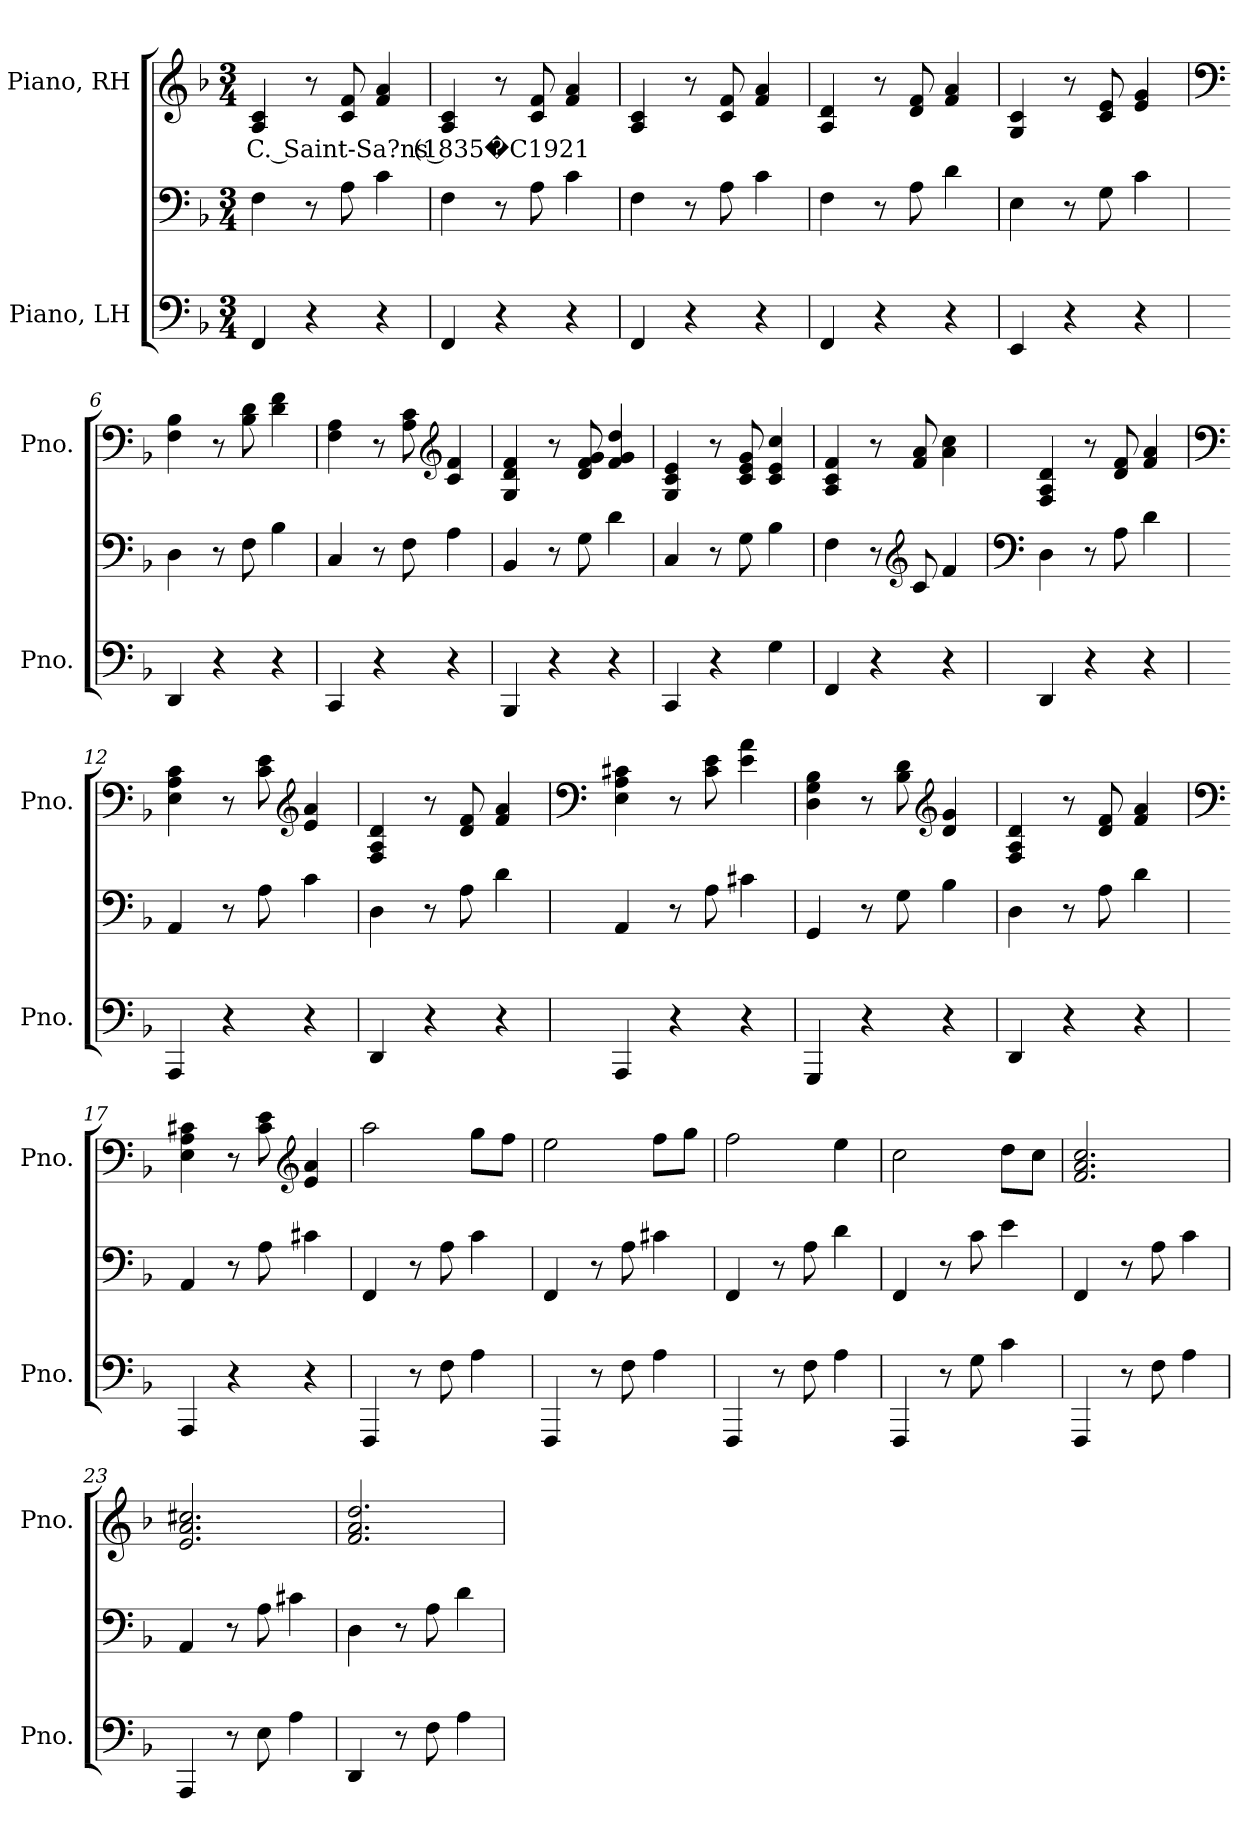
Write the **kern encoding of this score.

**kern	**kern	**kern	**text
*part2	*part2	*part1	*part1
*staff3	*staff2	*staff1	*staff1
*I"Piano, LH	*	*I"Piano, RH	*
*I'Pno.	*	*I'Pno.	*
*clefF4	*clefF4	*clefG2	*
*k[b-]	*k[b-]	*k[b-]	*
*M3/4	*M3/4	*M3/4	*
*MM60	*MM60	*MM60	*
=1	=1	=1	=1
!	!	!	!LO:LY:b
4FF/	4F\	4A/ 4c/	C. Saint-Sa?ns (1835�C1921
4r	8r	8r	.
.	8A\	8c/ 8f/	.
4r	4c\	4f/ 4a/	.
=2	=2	=2	=2
4FF/	4F\	4A/ 4c/	.
4r	8r	8r	.
.	8A\	8c/ 8f/	.
4r	4c\	4f/ 4a/	.
=3	=3	=3	=3
4FF/	4F\	4A/ 4c/	.
4r	8r	8r	.
.	8A\	8c/ 8f/	.
4r	4c\	4f/ 4a/	.
=4	=4	=4	=4
4FF/	4F\	4A/ 4d/	.
4r	8r	8r	.
.	8A\	8d/ 8f/	.
4r	4d\	4f/ 4a/	.
!!LO:LB:g=z
=5	=5	=5	=5
4EE/	4E\	4G/ 4c/	.
4r	8r	8r	.
.	8G\	8c/ 8e/	.
4r	4c\	4e/ 4g/	.
=6	=6	=6	=6
*	*	*clefF4	*
4DD/	4D\	4F\ 4B-\	.
4r	8r	8r	.
.	8F\	8B-\ 8d\	.
4r	4B-\	4d\ 4f\	.
=7	=7	=7	=7
4CC/	4C/	4F\ 4A\	.
4r	8r	8r	.
.	8F\	8A\ 8c\	.
*	*	*clefG2	*
4r	4A\	4c/ 4f/	.
=8	=8	=8	=8
4BBB-/	4BB-/	4G/ 4d/ 4f/	.
4r	8r	8r	.
.	8G\	8d/ 8f/ 8g/	.
4r	4d\	4f/ 4g/ 4dd/	.
=9	=9	=9	=9
4CC/	4C/	4G/ 4c/ 4e/	.
4r	8r	8r	.
.	8G\	8c/ 8e/ 8g/	.
4G\	4B-\	4c/ 4e/ 4cc/	.
=10	=10	=10	=10
4FF/	4F\	4A/ 4c/ 4f/	.
4r	8r	8r	.
*	*clefG2	*	*
.	8c/	8f/ 8a/	.
4r	4f/	4a\ 4cc\	.
!!LO:LB:g=z
=11	=11	=11	=11
*	*clefF4	*	*
4DD/	4D\	4F/ 4A/ 4d/	.
4r	8r	8r	.
.	8A\	8d/ 8f/	.
4r	4d\	4f/ 4a/	.
=12	=12	=12	=12
*	*	*clefF4	*
4AAA/	4AA/	4E\ 4A\ 4c\	.
4r	8r	8r	.
.	8A\	8c\ 8e\	.
*	*	*clefG2	*
4r	4c\	4e/ 4a/	.
=13	=13	=13	=13
4DD/	4D\	4F/ 4A/ 4d/	.
4r	8r	8r	.
.	8A\	8d/ 8f/	.
4r	4d\	4f/ 4a/	.
=14	=14	=14	=14
*	*	*clefF4	*
4AAA/	4AA/	4E\ 4A\ 4c#X\	.
4r	8r	8r	.
.	8A\	8c#\ 8e\	.
4r	4c#X\	4e\ 4a\	.
=15	=15	=15	=15
4GGG/	4GG/	4D\ 4G\ 4B-\	.
4r	8r	8r	.
.	8G\	8B-\ 8d\	.
*	*	*clefG2	*
4r	4B-\	4d/ 4g/	.
=16	=16	=16	=16
4DD/	4D\	4F/ 4A/ 4d/	.
4r	8r	8r	.
.	8A\	8d/ 8f/	.
4r	4d\	4f/ 4a/	.
!!LO:LB:g=z
=17	=17	=17	=17
*	*	*clefF4	*
4AAA/	4AA/	4E\ 4A\ 4c#X\	.
4r	8r	8r	.
.	8A\	8c#\ 8e\	.
*	*	*clefG2	*
4r	4c#X\	4e/ 4a/	.
=18	=18	=18	=18
4FFF/	4FF/	2aa\	.
8r	8r	.	.
8F\	8A\	.	.
4A\	4c\	8gg\L	.
.	.	8ff\J	.
=19	=19	=19	=19
4FFF/	4FF/	2ee\	.
8r	8r	.	.
8F\	8A\	.	.
4A\	4c#X\	8ff\L	.
.	.	8gg\J	.
=20	=20	=20	=20
4FFF/	4FF/	2ff\	.
8r	8r	.	.
8F\	8A\	.	.
4A\	4d\	4ee\	.
=21	=21	=21	=21
4FFF/	4FF/	2cc\	.
8r	8r	.	.
8G\	8c\	.	.
4c\	4e\	8dd\L	.
.	.	8cc\J	.
=22	=22	=22	=22
4FFF/	4FF/	2.f/ 2.a/ 2.cc/	.
8r	8r	.	.
8F\	8A\	.	.
4A\	4c\	.	.
=23	=23	=23	=23
4AAA/	4AA/	2.e/ 2.a/ 2.cc#X/	.
8r	8r	.	.
8E\	8A\	.	.
4A\	4c#X\	.	.
!!LO:PB:g=z
=24	=24	=24	=24
4DD/	4D\	2.f/ 2.a/ 2.dd/	.
8r	8r	.	.
8F\	8A\	.	.
4A\	4d\	.	.
=	=	=	=
*-	*-	*-	*-
